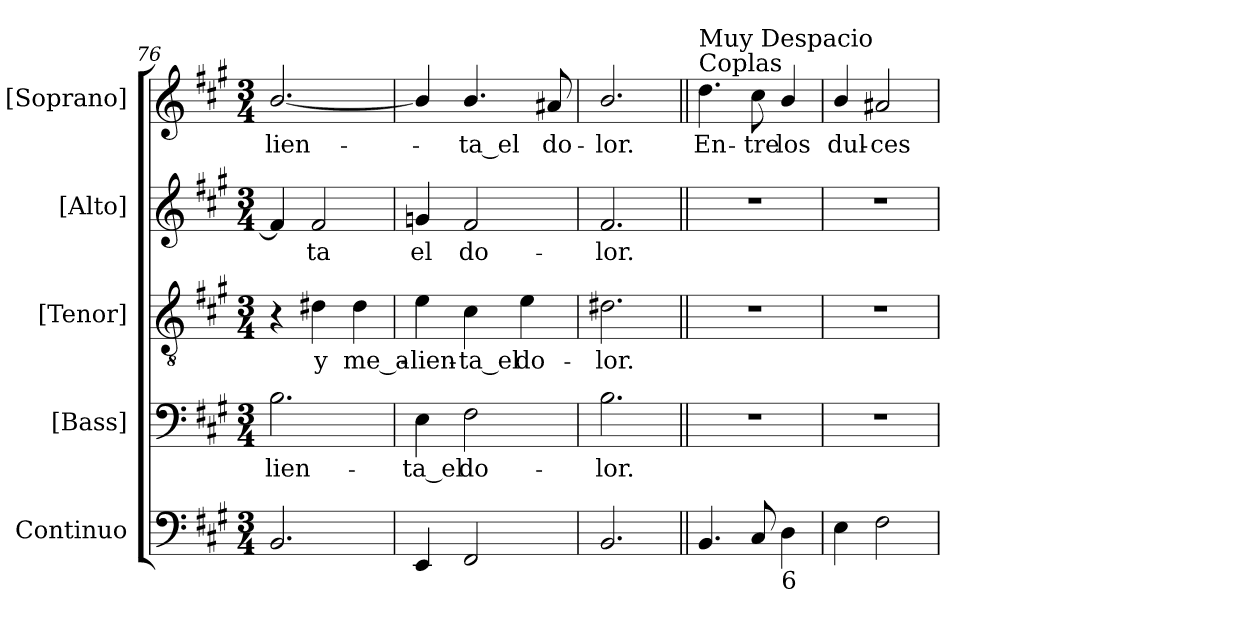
**kern	**kern	**text	**kern	**text	**kern	**text	**kern	**text
*part5	*part4	*part4	*part3	*part3	*part2	*part2	*part1	*part1
*staff5	*staff4	*staff4	*staff3	*staff3	*staff2	*staff2	*staff1	*staff1
*I"Continuo	*I"[Bass]	*	*I"[Tenor]	*	*I"[Alto]	*	*I"[Soprano]	*
*I'Cont.	*I'B.	*	*I'T.	*	*I'A.	*	*I'S.	*
*clefF4	*clefF4	*	*clefGv2	*	*clefG2	*	*clefG2	*
*	*	*	*ITrd7c12	*	*	*	*	*
*k[f#c#g#]	*k[f#c#g#]	*	*k[f#c#g#]	*	*k[f#c#g#]	*	*k[f#c#g#]	*
*A:	*A:	*	*A:	*	*A:	*	*A:	*
*M3/4	*M3/4	*	*M3/4	*	*M3/4	*	*M3/4	*
=76	=76	=76	=76	=76	=76	=76	=76	=76
!	!	!LO:LY:b:color=#000000	!	!	!	!	!	!
!	!	!	!	!	!	!	!	!LO:LY:b:color=#000000
2.BBi/	2.Bi\	-lien-	4r	.	4f#i/]	.	[2.bi/	-lien-
!	!	!	!	!LO:LY:b:color=#000000	!	!	!	!
!	!	!	!	!	!	!LO:LY:b:color=#000000	!	!
.	.	.	4D#Xi\	y	2f#i/	-ta	.	.
!	!	!	!	!LO:LY:b:color=#000000	!	!	!	!
.	.	.	4D#i\	me_a-	.	.	.	.
=77	=77	=77	=77	=77	=77	=77	=77	=77
!	!	!LO:LY:b:color=#000000	!	!	!	!	!	!
!	!	!	!	!LO:LY:b:color=#000000	!	!	!	!
!	!	!	!	!	!	!LO:LY:b:color=#000000	!	!
4EEi/	4Ei\	-ta_el	4Ei\	-lien-	4gni/	el	4bi/]	.
!	!	!LO:LY:b:color=#000000	!	!	!	!	!	!
!	!	!	!	!LO:LY:b:color=#000000	!	!	!	!
!	!	!	!	!	!	!LO:LY:b:color=#000000	!	!
!	!	!	!	!	!	!	!	!LO:LY:b:color=#000000
2FF#i/	2F#i\	do-	4C#i\	-ta_el	2f#i/	do-	4.bi/	-ta_el
!	!	!	!	!LO:LY:b:color=#000000	!	!	!	!
.	.	.	4Ei\	do-	.	.	.	.
!	!	!	!	!	!	!	!	!LO:LY:b:color=#000000
.	.	.	.	.	.	.	8a#Xi/	do-
=78	=78	=78	=78	=78	=78	=78	=78	=78
!	!	!LO:LY:b:color=#000000	!	!	!	!	!	!
!	!	!	!	!LO:LY:b:color=#000000	!	!	!	!
!	!	!	!	!	!	!LO:LY:b:color=#000000	!	!
!	!	!	!	!	!	!	!	!LO:LY:b:color=#000000
2.BBi/	2.Bi\	-lor.	2.D#Xi\	-lor.	2.f#i/	-lor.	2.bi/	-lor.
!!LO:PB:g=z
=79||	=79||	=79||	=79||	=79||	=79||	=79||	=79||	=79||
!	!LO:N:vis=1	!	!LO:N:vis=1	!	!LO:N:vis=1	!	!	!
!	!	!	!	!	!	!	!LO:TX:a:t=Coplas	!
!	!	!	!	!	!	!	!LO:TX:t=Muy Despacio	!
!	!	!	!	!	!	!	!	!LO:LY:b:color=#000000
4.BBi/	2.r	.	2.r	.	2.r	.	4.ddi\	En-
!	!	!	!	!	!	!	!	!LO:LY:b:color=#000000
8C#i/	.	.	.	.	.	.	8cc#i\	-tre
!LO:TX:b:t=6	!	!	!	!	!	!	!	!
!	!	!	!	!	!	!	!	!LO:LY:b:color=#000000
4Di\	.	.	.	.	.	.	4bi/	los
=80	=80	=80	=80	=80	=80	=80	=80	=80
!	!LO:N:vis=1	!	!LO:N:vis=1	!	!LO:N:vis=1	!	!	!
!	!	!	!	!	!	!	!	!LO:LY:b:color=#000000
4Ei\	2.r	.	2.r	.	2.r	.	4bi/	dul-
!	!	!	!	!	!	!	!	!LO:LY:b:color=#000000
2F#i\	.	.	.	.	.	.	2a#Xi/	-ces
=	=	=	=	=	=	=	=	=
*-	*-	*-	*-	*-	*-	*-	*-	*-
